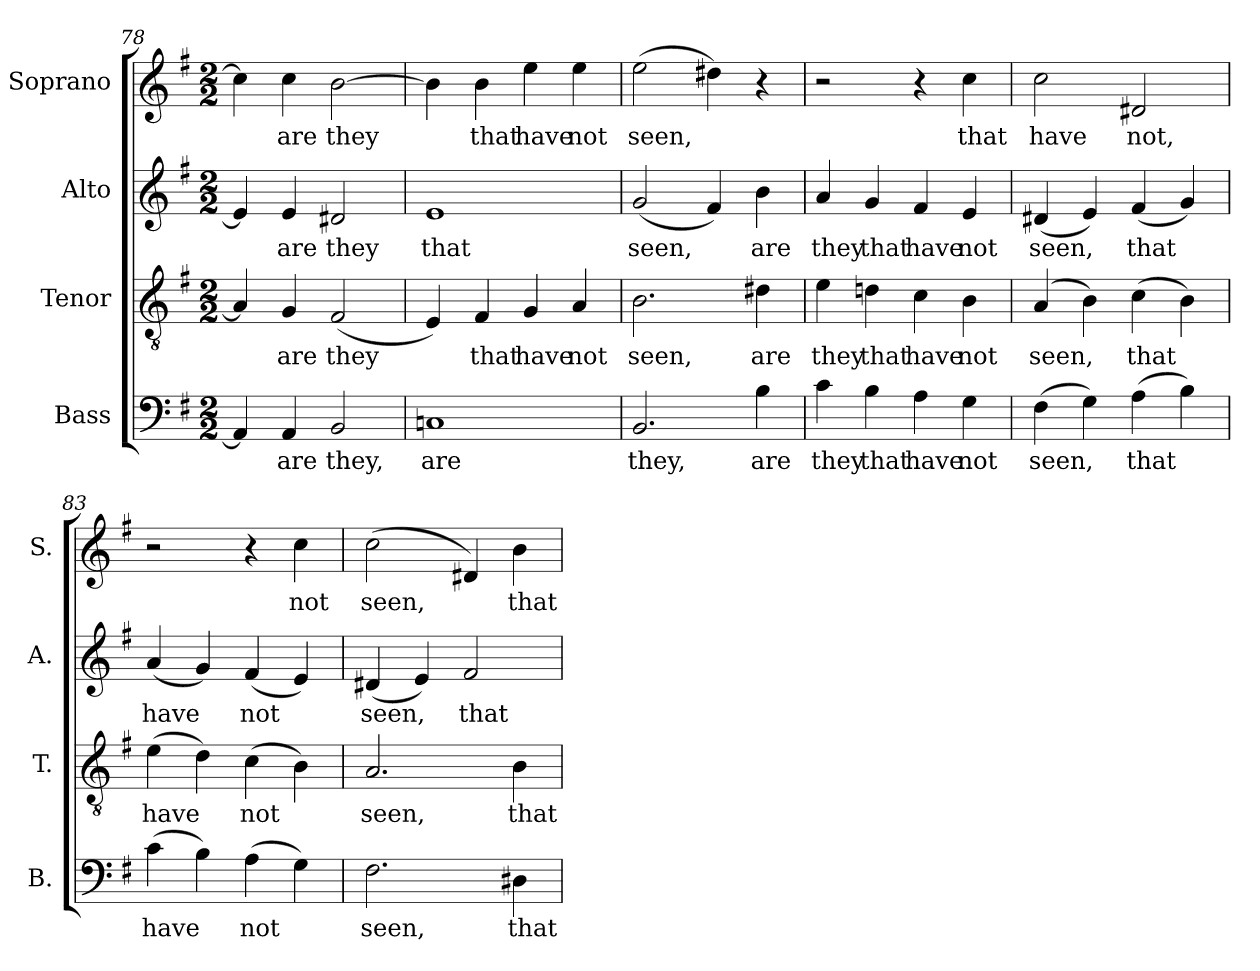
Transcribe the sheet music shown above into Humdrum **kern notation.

**kern	**text	**kern	**text	**kern	**text	**kern	**text
*part4	*part4	*part3	*part3	*part2	*part2	*part1	*part1
*staff4	*staff4	*staff3	*staff3	*staff2	*staff2	*staff1	*staff1
*I"Bass	*	*I"Tenor	*	*I"Alto	*	*I"Soprano	*
*I'B.	*	*I'T.	*	*I'A.	*	*I'S.	*
*clefF4	*	*clefGv2	*	*clefG2	*	*clefG2	*
*	*	*ITrd7c12	*	*	*	*	*
*k[f#]	*	*k[f#]	*	*k[f#]	*	*k[f#]	*
*G:	*	*G:	*	*G:	*	*G:	*
*M2/2	*	*M2/2	*	*M2/2	*	*M2/2	*
=78	=78	=78	=78	=78	=78	=78	=78
4AAi/]	.	4AAi/]	.	4ei/]	.	4cci\]	.
!	!LO:LY:b:color=#000000	!	!	!	!	!	!
!	!	!	!LO:LY:b:color=#000000	!	!	!	!
!	!	!	!	!	!LO:LY:b:color=#000000	!	!
!	!	!	!	!	!	!	!LO:LY:b:color=#000000
4AAi/	are	4GGi/	are	4ei/	are	4cci\	are
!	!LO:LY:b:color=#000000	!	!	!	!	!	!
!	!	!	!LO:LY:b:color=#000000	!	!	!	!
!	!	!	!	!	!LO:LY:b:color=#000000	!	!
!	!	!	!	!	!	!	!LO:LY:b:color=#000000
2BBi/	they,	(2FF#i/	they	2d#Xi/	they	[2bi\	they
=79	=79	=79	=79	=79	=79	=79	=79
!	!LO:LY:b:color=#000000	!	!	!	!	!	!
!	!	!	!	!	!LO:LY:b:color=#000000	!	!
1Cni	are	4EEi/)	.	1ei	that	4bi\]	.
!	!	!	!LO:LY:b:color=#000000	!	!	!	!
!	!	!	!	!	!	!	!LO:LY:b:color=#000000
.	.	4FF#i/	that	.	.	4bi\	that
!	!	!	!LO:LY:b:color=#000000	!	!	!	!
!	!	!	!	!	!	!	!LO:LY:b:color=#000000
.	.	4GGi/	have	.	.	4eei\	have
!	!	!	!LO:LY:b:color=#000000	!	!	!	!
!	!	!	!	!	!	!	!LO:LY:b:color=#000000
.	.	4AAi/	not	.	.	4eei\	not
=80	=80	=80	=80	=80	=80	=80	=80
!	!LO:LY:b:color=#000000	!	!	!	!	!	!
!	!	!	!LO:LY:b:color=#000000	!	!	!	!
!	!	!	!	!	!LO:LY:b:color=#000000	!	!
!	!	!	!	!	!	!	!LO:LY:b:color=#000000
2.BBi/	they,	2.BBi\	seen,	(2gi/	seen,	(2eei\	seen,
.	.	.	.	4f#i/)	.	4dd#Xi\)	.
!	!LO:LY:b:color=#000000	!	!	!	!	!	!
!	!	!	!LO:LY:b:color=#000000	!	!	!	!
!	!	!	!	!	!LO:LY:b:color=#000000	!	!
4Bi\	are	4D#Xi\	are	4bi\	are	4r	.
=81	=81	=81	=81	=81	=81	=81	=81
!	!LO:LY:b:color=#000000	!	!	!	!	!	!
!	!	!	!LO:LY:b:color=#000000	!	!	!	!
!	!	!	!	!	!LO:LY:b:color=#000000	!	!
4ci\	they	4Ei\	they	4ai/	they	2r	.
!	!LO:LY:b:color=#000000	!	!	!	!	!	!
!	!	!	!LO:LY:b:color=#000000	!	!	!	!
!	!	!	!	!	!LO:LY:b:color=#000000	!	!
4Bi\	that	4Dni\	that	4gi/	that	.	.
!	!LO:LY:b:color=#000000	!	!	!	!	!	!
!	!	!	!LO:LY:b:color=#000000	!	!	!	!
!	!	!	!	!	!LO:LY:b:color=#000000	!	!
4Ai\	have	4Ci\	have	4f#i/	have	4r	.
!	!LO:LY:b:color=#000000	!	!	!	!	!	!
!	!	!	!LO:LY:b:color=#000000	!	!	!	!
!	!	!	!	!	!LO:LY:b:color=#000000	!	!
!	!	!	!	!	!	!	!LO:LY:b:color=#000000
4Gi\	not	4BBi\	not	4ei/	not	4cci\	that
=82	=82	=82	=82	=82	=82	=82	=82
!	!LO:LY:b:color=#000000	!	!	!	!	!	!
!	!	!	!LO:LY:b:color=#000000	!	!	!	!
!	!	!	!	!	!LO:LY:b:color=#000000	!	!
!	!	!	!	!	!	!	!LO:LY:b:color=#000000
(4F#i\	seen,	(4AAi/	seen,	(4d#Xi/	seen,	2cci\	have
4Gi\)	.	4BBi\)	.	4ei/)	.	.	.
!	!LO:LY:b:color=#000000	!	!	!	!	!	!
!	!	!	!LO:LY:b:color=#000000	!	!	!	!
!	!	!	!	!	!LO:LY:b:color=#000000	!	!
!	!	!	!	!	!	!	!LO:LY:b:color=#000000
(4Ai\	that	(4Ci\	that	(4f#i/	that	2d#Xi/	not,
4Bi\)	.	4BBi\)	.	4gi/)	.	.	.
=83	=83	=83	=83	=83	=83	=83	=83
!	!LO:LY:b:color=#000000	!	!	!	!	!	!
!	!	!	!LO:LY:b:color=#000000	!	!	!	!
!	!	!	!	!	!LO:LY:b:color=#000000	!	!
(4ci\	have	(4Ei\	have	(4ai/	have	2r	.
4Bi\)	.	4Di\)	.	4gi/)	.	.	.
!	!LO:LY:b:color=#000000	!	!	!	!	!	!
!	!	!	!LO:LY:b:color=#000000	!	!	!	!
!	!	!	!	!	!LO:LY:b:color=#000000	!	!
(4Ai\	not	(4Ci\	not	(4f#i/	not	4r	.
!	!	!	!	!	!	!	!LO:LY:b:color=#000000
4Gi\)	.	4BBi\)	.	4ei/)	.	4cci\	not
=84	=84	=84	=84	=84	=84	=84	=84
!	!LO:LY:b:color=#000000	!	!	!	!	!	!
!	!	!	!LO:LY:b:color=#000000	!	!	!	!
!	!	!	!	!	!LO:LY:b:color=#000000	!	!
!	!	!	!	!	!	!	!LO:LY:b:color=#000000
2.F#i\	seen,	2.AAi/	seen,	(4d#Xi/	seen,	(2cci\	seen,
.	.	.	.	4ei/)	.	.	.
!	!	!	!	!	!LO:LY:b:color=#000000	!	!
.	.	.	.	2f#i/	that	4d#Xi/)	.
!	!LO:LY:b:color=#000000	!	!	!	!	!	!
!	!	!	!LO:LY:b:color=#000000	!	!	!	!
!	!	!	!	!	!	!	!LO:LY:b:color=#000000
4D#Xi\	that	4BBi\	that	.	.	4bi\	that
=	=	=	=	=	=	=	=
*-	*-	*-	*-	*-	*-	*-	*-
